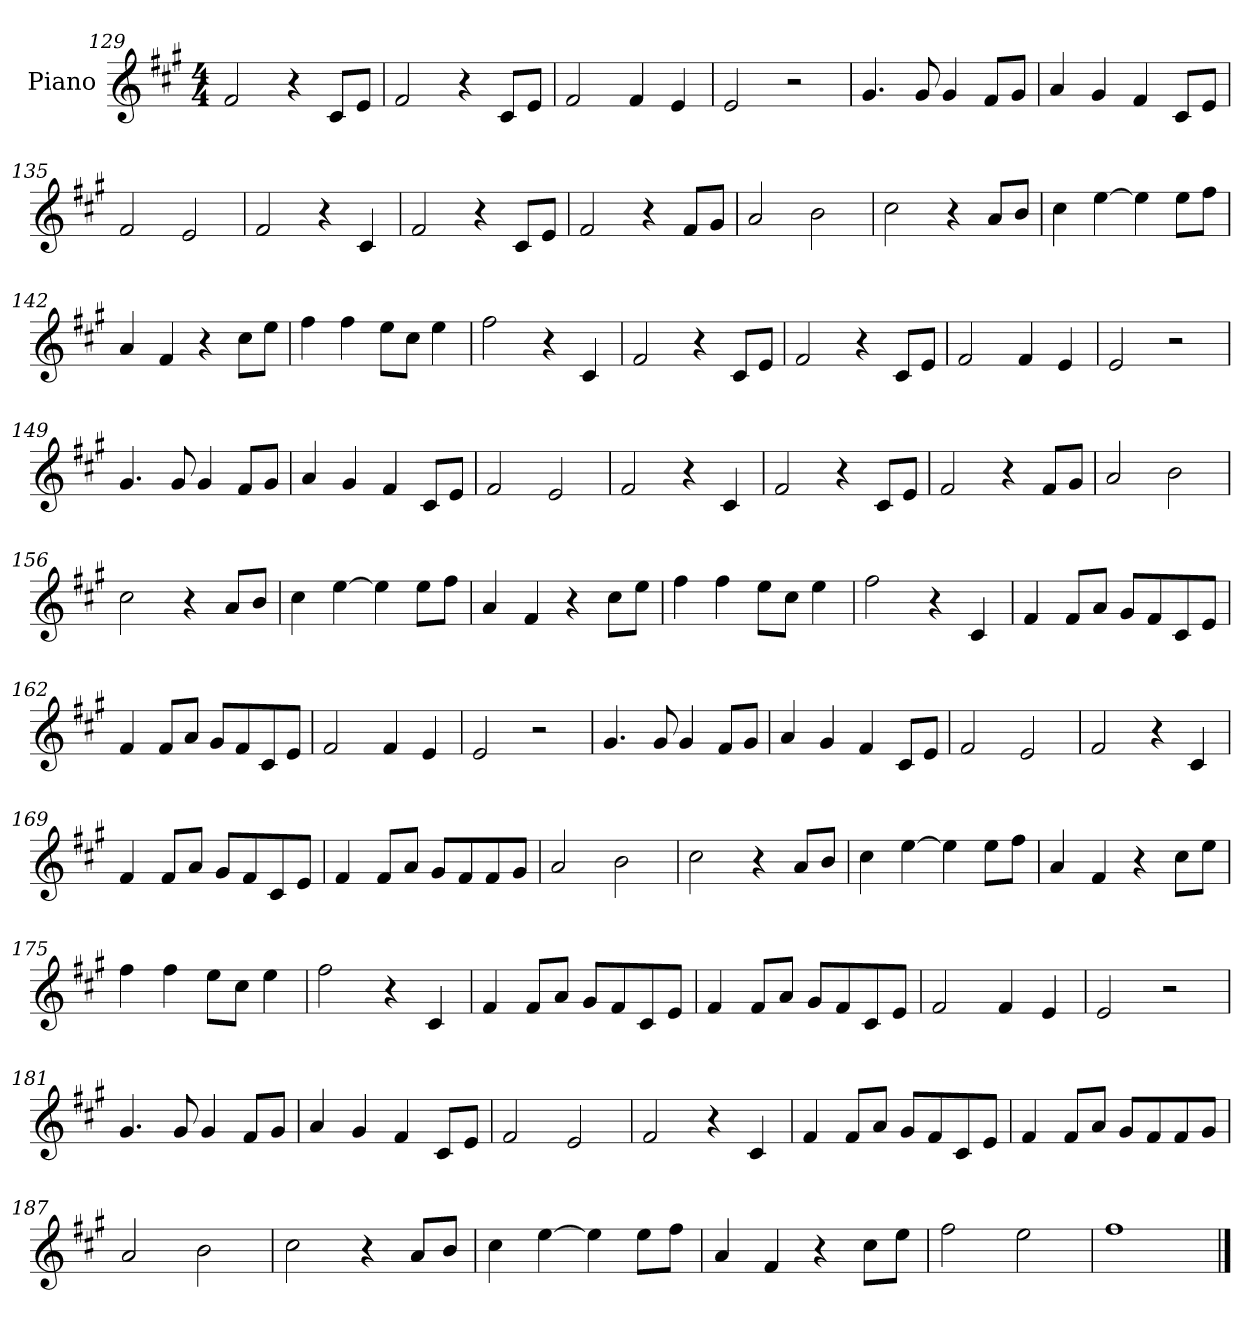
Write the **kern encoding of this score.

**kern
*part1
*staff1
*I"Piano
*I'Pno.
*clefG2
*k[f#c#g#]
*M4/4
=129
2f#
4r
8c#L
8eJ
=130
2f#
4r
8c#L
8eJ
=131
2f#
4f#
4e
=132
2e
2r
=133
4.g#
8g#
4g#
8f#L
8g#J
=134
4a
4g#
4f#
8c#L
8eJ
=135
2f#
2e
=136
2f#
4r
4c#
=137
2f#
4r
8c#L
8eJ
=138
2f#
4r
8f#L
8g#J
=139
2a
2b
=140
2cc#
4r
8aL
8bJ
=141
4cc#
[4ee
4ee]
8eeL
8ff#J
=142
4a
4f#
4r
8cc#L
8eeJ
=143
4ff#
4ff#
8eeL
8cc#J
4ee
=144
2ff#
4r
4c#
=145
2f#
4r
8c#L
8eJ
=146
2f#
4r
8c#L
8eJ
=147
2f#
4f#
4e
=148
2e
2r
=149
4.g#
8g#
4g#
8f#L
8g#J
=150
4a
4g#
4f#
8c#L
8eJ
=151
2f#
2e
=152
2f#
4r
4c#
=153
2f#
4r
8c#L
8eJ
=154
2f#
4r
8f#L
8g#J
=155
2a
2b
=156
2cc#
4r
8aL
8bJ
=157
4cc#
[4ee
4ee]
8eeL
8ff#J
=158
4a
4f#
4r
8cc#L
8eeJ
=159
4ff#
4ff#
8eeL
8cc#J
4ee
=160
2ff#
4r
4c#
=161
4f#
8f#L
8aJ
8g#L
8f#
8c#
8eJ
=162
4f#
8f#L
8aJ
8g#L
8f#
8c#
8eJ
=163
2f#
4f#
4e
=164
2e
2r
=165
4.g#
8g#
4g#
8f#L
8g#J
=166
4a
4g#
4f#
8c#L
8eJ
=167
2f#
2e
=168
2f#
4r
4c#
=169
4f#
8f#L
8aJ
8g#L
8f#
8c#
8eJ
=170
4f#
8f#L
8aJ
8g#L
8f#
8f#
8g#J
=171
2a
2b
=172
2cc#
4r
8aL
8bJ
=173
4cc#
[4ee
4ee]
8eeL
8ff#J
=174
4a
4f#
4r
8cc#L
8eeJ
=175
4ff#
4ff#
8eeL
8cc#J
4ee
=176
2ff#
4r
4c#
=177
4f#
8f#L
8aJ
8g#L
8f#
8c#
8eJ
=178
4f#
8f#L
8aJ
8g#L
8f#
8c#
8eJ
=179
2f#
4f#
4e
=180
2e
2r
=181
4.g#
8g#
4g#
8f#L
8g#J
=182
4a
4g#
4f#
8c#L
8eJ
=183
2f#
2e
=184
2f#
4r
4c#
=185
4f#
8f#L
8aJ
8g#L
8f#
8c#
8eJ
=186
4f#
8f#L
8aJ
8g#L
8f#
8f#
8g#J
=187
2a
2b
=188
2cc#
4r
8aL
8bJ
=189
4cc#
[4ee
4ee]
8eeL
8ff#J
=190
4a
4f#
4r
8cc#L
8eeJ
=191
2ff#
2ee
=192
1ff#
==
*-
